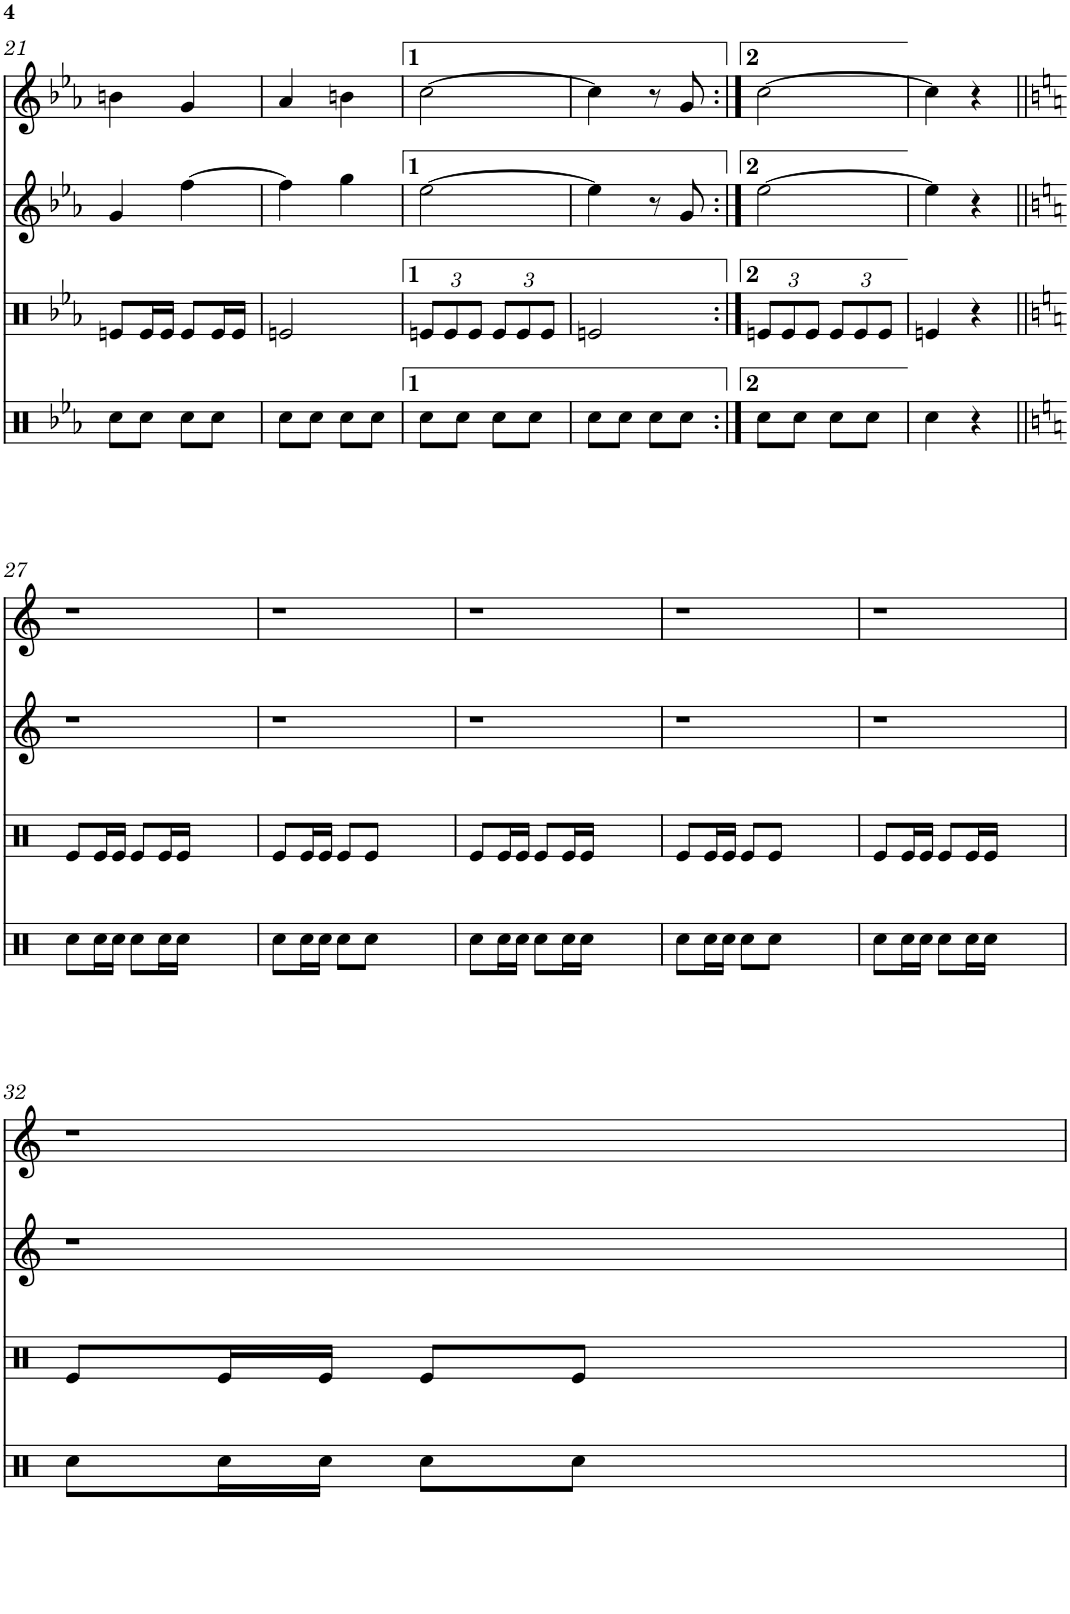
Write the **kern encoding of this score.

**kern	**kern	**kern	**kern
*part4	*part3	*part2	*part1
*staff4	*staff3	*staff2	*staff1
*I"Timbal fondo	*I"Timbal	*I"Gralla 2	*I"Gralla 1
!!LO:PB:g=z
*clefX	*clefX	*clefG2	*clefG2
*k[b-e-a-]	*k[b-e-a-]	*k[b-e-a-]	*k[b-e-a-]
*M2/4	*M2/4	*M2/4	*M2/4
=21	=21	=21	=21
8cc\L	8en/L	4g/	4bn\
8cc\J	16e/L	.	.
.	16e/JJ	.	.
8cc\L	8e/L	[4ff\	4g/
8cc\J	16e/L	.	.
.	16e/JJ	.	.
=22	=22	=22	=22
8cc\L	2en/	4ff\]	4a-/
8cc\J	.	.	.
8cc\L	.	4gg\	4bn\
8cc\J	.	.	.
=23	=23	=23	=23
*	*Xbrackettup	*	*
8cc\L	12en/L	[2ee-\	[2cc\
.	12e/	.	.
8cc\J	.	.	.
.	12e/J	.	.
8cc\L	12e/L	.	.
.	12e/	.	.
8cc\J	.	.	.
.	12e/J	.	.
=24	=24	=24	=24
8cc\L	2en/	4ee-\]	4cc\]
8cc\J	.	.	.
8cc\L	.	8r	8r
8cc\J	.	8g/	8g/
=25:|!	=25:|!	=25:|!	=25:|!
8cc\L	12en/L	[2ee-\	[2cc\
.	12e/	.	.
8cc\J	.	.	.
.	12e/J	.	.
8cc\L	12e/L	.	.
.	12e/	.	.
8cc\J	.	.	.
.	12e/J	.	.
=26	=26	=26	=26
4cc\	4en/	4ee-\]	4cc\]
4r	4r	4r	4r
!!LO:LB:g=z
=27||	=27||	=27||	=27||
*k[]	*k[]	*k[]	*k[]
8cc\L	8e/L	2r	2r
16cc\L	16e/L	.	.
16cc\JJ	16e/JJ	.	.
8cc\L	8e/L	.	.
16cc\L	16e/L	.	.
16cc\JJ	16e/JJ	.	.
2ryy	2ryy	2ryy	2ryy
=28	=28	=28	=28
8cc\L	8e/L	2r	2r
16cc\L	16e/L	.	.
16cc\JJ	16e/JJ	.	.
8cc\L	8e/L	.	.
8cc\J	8e/J	.	.
2ryy	2ryy	2ryy	2ryy
=29	=29	=29	=29
8cc\L	8e/L	2r	2r
16cc\L	16e/L	.	.
16cc\JJ	16e/JJ	.	.
8cc\L	8e/L	.	.
16cc\L	16e/L	.	.
16cc\JJ	16e/JJ	.	.
2ryy	2ryy	2ryy	2ryy
=30	=30	=30	=30
8cc\L	8e/L	2r	2r
16cc\L	16e/L	.	.
16cc\JJ	16e/JJ	.	.
8cc\L	8e/L	.	.
8cc\J	8e/J	.	.
2ryy	2ryy	2ryy	2ryy
=31	=31	=31	=31
8cc\L	8e/L	2r	2r
16cc\L	16e/L	.	.
16cc\JJ	16e/JJ	.	.
8cc\L	8e/L	.	.
16cc\L	16e/L	.	.
16cc\JJ	16e/JJ	.	.
2ryy	2ryy	2ryy	2ryy
!!LO:LB:g=z
=32	=32	=32	=32
8cc\L	8e/L	2r	2r
16cc\L	16e/L	.	.
16cc\JJ	16e/JJ	.	.
8cc\L	8e/L	.	.
8cc\J	8e/J	.	.
2ryy	2ryy	2ryy	2ryy
=	=	=	=
*-	*-	*-	*-
